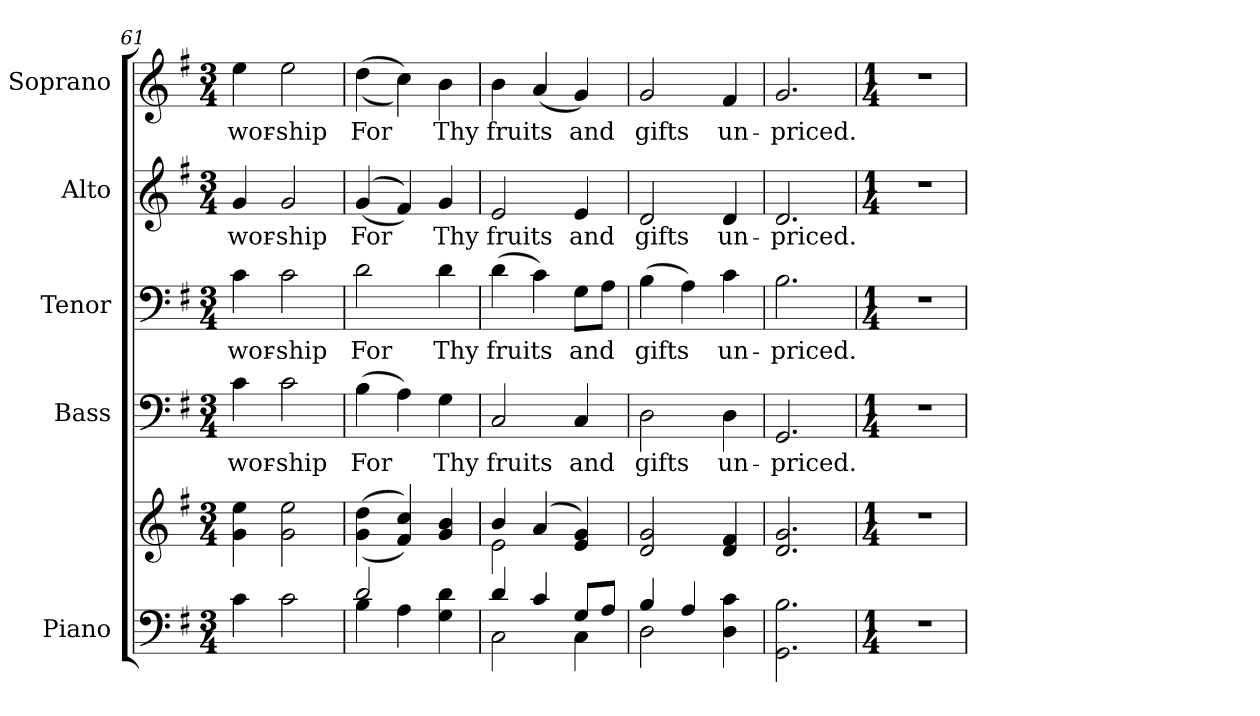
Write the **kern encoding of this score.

**kern	**kern	**kern	**text	**kern	**text	**kern	**text	**kern	**text
*part5	*part5	*part4	*part4	*part3	*part3	*part2	*part2	*part1	*part1
*staff6	*staff5	*staff4	*staff4	*staff3	*staff3	*staff2	*staff2	*staff1	*staff1
*I"Piano	*	*I"Bass	*	*I"Tenor	*	*I"Alto	*	*I"Soprano	*
*I'Pno.	*	*I'B.	*	*I'T.	*	*I'A.	*	*I'S.	*
*clefF4	*clefG2	*clefF4	*	*clefF4	*	*clefG2	*	*clefG2	*
*k[f#]	*k[f#]	*k[f#]	*	*k[f#]	*	*k[f#]	*	*k[f#]	*
*G:	*G:	*G:	*	*G:	*	*G:	*	*G:	*
*M3/4	*M3/4	*M3/4	*	*M3/4	*	*M3/4	*	*M3/4	*
=61	=61	=61	=61	=61	=61	=61	=61	=61	=61
!	!	!	!LO:LY:b:color=#000000	!	!	!	!	!	!
!	!	!	!	!	!LO:LY:b:color=#000000	!	!	!	!
!	!	!	!	!	!	!	!LO:LY:b:color=#000000	!	!
!	!	!	!	!	!	!	!	!	!LO:LY:b:color=#000000
4ci\	4gi\ 4eei	4ci\	wor-	4ci\	wor-	4gi/	wor-	4eei\	wor-
!	!	!	!LO:LY:b:color=#000000	!	!	!	!	!	!
!	!	!	!	!	!LO:LY:b:color=#000000	!	!	!	!
!	!	!	!	!	!	!	!LO:LY:b:color=#000000	!	!
!	!	!	!	!	!	!	!	!	!LO:LY:b:color=#000000
2ci\	2gi\ 2eei	2ci\	-ship	2ci\	-ship	2gi/	-ship	2eei\	-ship
=62	=62	=62	=62	=62	=62	=62	=62	=62	=62
*^	*	*	*	*	*	*	*	*	*
!	!	!	!	!LO:LY:b:color=#000000	!	!	!	!	!	!
!	!	!	!	!	!	!LO:LY:b:color=#000000	!	!	!	!
!	!	!	!	!	!	!	!	!LO:LY:b:color=#000000	!	!
!	!	!	!	!	!	!	!	!	!	!LO:LY:b:color=#000000
2di/	4Bi\	((4gi\ 4ddi	(4Bi\	For	2di\	For	((4gi/	For	((4ddi\	For
.	4Ai\	4f#i/ 4cci))	4Ai\)	.	.	.	4f#i/))	.	4cci\))	.
!	!	!	!	!LO:LY:b:color=#000000	!	!	!	!	!	!
!	!	!	!	!	!	!LO:LY:b:color=#000000	!	!	!	!
!	!	!	!	!	!	!	!	!LO:LY:b:color=#000000	!	!
!	!	!	!	!	!	!	!	!	!	!LO:LY:b:color=#000000
4Gi\ 4di	4ryy	4gi/ 4bi	4Gi\	Thy	4di\	Thy	4gi/	Thy	4bi\	Thy
!!LO:PB:g=z
=63	=63	=63	=63	=63	=63	=63	=63	=63	=63	=63
*	*	*^	*	*	*	*	*	*	*	*
!	!	!	!	!	!LO:LY:b:color=#000000	!	!	!	!	!	!
!	!	!	!	!	!	!	!LO:LY:b:color=#000000	!	!	!	!
!	!	!	!	!	!	!	!	!	!LO:LY:b:color=#000000	!	!
!	!	!	!	!	!	!	!	!	!	!	!LO:LY:b:color=#000000
4di/	2Ci\	4bi/	2ei\	2Ci/	fruits	(4di\	fruits	2ei/	fruits	4bi\	fruits
4ci/	.	(4ai/	.	.	.	4ci\)	.	.	.	(4ai/	.
!	!	!	!	!	!LO:LY:b:color=#000000	!	!	!	!	!	!
!	!	!	!	!	!	!	!LO:LY:b:color=#000000	!	!	!	!
!	!	!	!	!	!	!	!	!	!LO:LY:b:color=#000000	!	!
!	!	!	!	!	!	!	!	!	!	!	!LO:LY:b:color=#000000
8Gi/L	4Ci\	4ei/ 4gi)	4ryy	4Ci/	and	8Gi\L	and	4ei/	and	4gi/)	and
8Ai/J	.	.	.	.	.	8Ai\J	.	.	.	.	.
*	*	*v	*v	*	*	*	*	*	*	*	*
=64	=64	=64	=64	=64	=64	=64	=64	=64	=64	=64
!	!	!	!	!LO:LY:b:color=#000000	!	!	!	!	!	!
!	!	!	!	!	!	!LO:LY:b:color=#000000	!	!	!	!
!	!	!	!	!	!	!	!	!LO:LY:b:color=#000000	!	!
!	!	!	!	!	!	!	!	!	!	!LO:LY:b:color=#000000
4Bi/	2Di\	2di/ 2gi	2Di\	gifts	(4Bi\	gifts	2di/	gifts	2gi/	gifts
4Ai/	.	.	.	.	4Ai\)	.	.	.	.	.
!	!	!	!	!LO:LY:b:color=#000000	!	!	!	!	!	!
!	!	!	!	!	!	!LO:LY:b:color=#000000	!	!	!	!
!	!	!	!	!	!	!	!	!LO:LY:b:color=#000000	!	!
!	!	!	!	!	!	!	!	!	!	!LO:LY:b:color=#000000
4Di\ 4ci	4ryy	4di/ 4f#i	4Di\	un-	4ci\	un-	4di/	un-	4f#i/	un-
*v	*v	*	*	*	*	*	*	*	*	*
=65	=65	=65	=65	=65	=65	=65	=65	=65	=65
*^	*	*	*	*	*	*	*	*	*
!	!	!	!	!LO:LY:b:color=#000000	!	!	!	!	!	!
*v	*v	*	*	*	*	*	*	*	*	*
*^	*	*	*	*	*	*	*	*	*
!	!	!	!	!	!	!LO:LY:b:color=#000000	!	!	!	!
*v	*v	*	*	*	*	*	*	*	*	*
*^	*	*	*	*	*	*	*	*	*
!	!	!	!	!	!	!	!	!LO:LY:b:color=#000000	!	!
*v	*v	*	*	*	*	*	*	*	*	*
*^	*	*	*	*	*	*	*	*	*
!	!	!	!	!	!	!	!	!	!	!LO:LY:b:color=#000000
*v	*v	*	*	*	*	*	*	*	*	*
2.GGi\ 2.Bi	2.di/ 2.gi	2.GGi/	-priced.	2.Bi\	-priced.	2.di/	-priced.	2.gi/	-priced.
!!LO:PB:g=z
=66	=66	=66	=66	=66	=66	=66	=66	=66	=66
*M1/4	*M1/4	*M1/4	*	*M1/4	*	*M1/4	*	*M1/4	*
!LO:N:vis=1	!LO:N:vis=1	!LO:N:vis=1	!	!LO:N:vis=1	!	!LO:N:vis=1	!	!LO:N:vis=1	!
4r	4r	4r	.	4r	.	4r	.	4r	.
=	=	=	=	=	=	=	=	=	=
*-	*-	*-	*-	*-	*-	*-	*-	*-	*-
